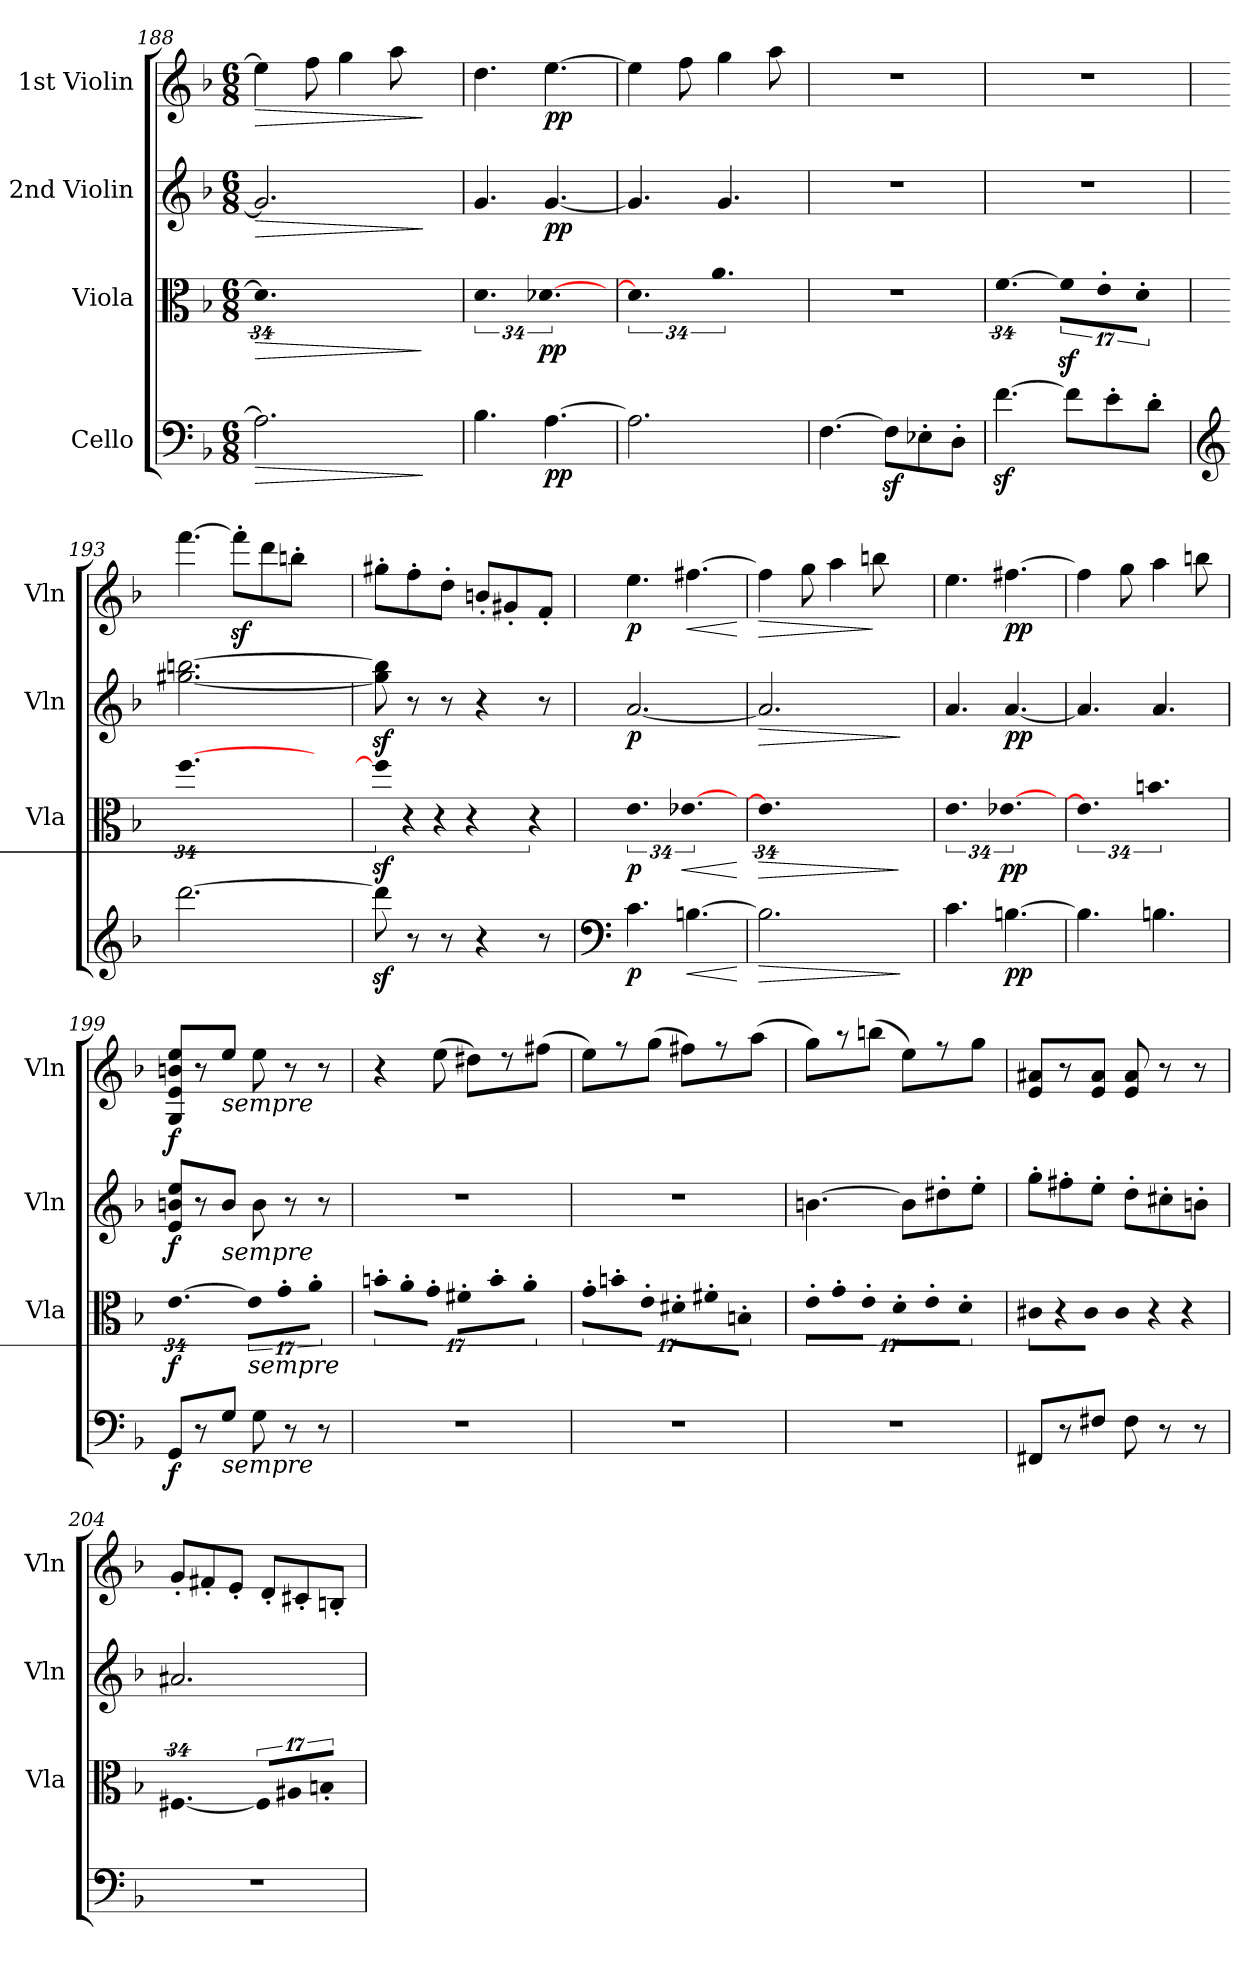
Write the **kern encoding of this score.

**kern	**dynam	**kern	**dynam	**kern	**dynam	**kern	**dynam
*part4	*part4	*part3	*part3	*part2	*part2	*part1	*part1
*staff4	*staff4	*staff3	*staff3	*staff2	*staff2	*staff1	*staff1
*I"Cello	*	*I"Viola	*	*I"2nd Violin	*	*I"1st Violin	*
*	*	*I'Vla	*	*I'Vln	*	*I'Vln	*
*clefF4	*	*clefC3	*	*clefG2	*	*clefG2	*
*k[b-]	*	*k[b-]	*	*k[b-]	*	*k[b-]	*
*F:	*	*F:	*	*F:	*	*F:	*
*M6/8	*	*M6/8	*	*M6/8	*	*M6/8	*
=188	=188	=188	=188	=188	=188	=188	=188
!	!LO:HP:b	!LO:N:vis=2.	!LO:HP:b	!	!LO:HP:b	!	!LO:HP:b
2.A\]	>	34%25d-\]	>	2.g/]	>	4ee\]	>
.	.	.	.	.	.	8ff\	.
.	.	.	.	.	.	4gg\	.
.	.	.	.	.	.	8aa\	.
.	.	68ryy	]	.	.	.	.
.	]	.	.	.	]	.	]
=189	=189	=189	=189	=189	=189	=189	=189
!	!	!LO:N:vis=4.	!	!	!	!	!
4.B-\	.	68%25d\	.	4.g/	.	4.dd\	.
!	!	!LO:N:vis=4.	!LO:DY:b	!	!	!	!
.	.	[68%25d-X\	pp	.	.	.	.
!	!LO:DY:b	!	!	!	!LO:DY:b	!	!LO:DY:b
[4.A\	pp	.	.	[4.g/	pp	[4.ee\	pp
.	.	68ryy	.	.	.	.	.
=190	=190	=190	=190	=190	=190	=190	=190
!	!	!LO:N:vis=4.	!	!	!	!	!
2.A\]	.	68%25d-\]	.	4.g/]	.	4ee\]	.
.	.	.	.	.	.	8ff\	.
!	!	!LO:N:vis=4.	!	!	!	!	!
.	.	68%25a\	.	.	.	.	.
.	.	.	.	4.g/	.	4gg\	.
.	.	.	.	.	.	8aa\	.
.	.	68ryy	.	.	.	.	.
=191	=191	=191	=191	=191	=191	=191	=191
[4.F\	.	2.r	.	2.r	.	2.r	.
8Fz<\L]	.	.	.	.	.	.	.
8E-X'\	.	.	.	.	.	.	.
8D'\J	.	.	.	.	.	.	.
=192	=192	=192	=192	=192	=192	=192	=192
!	!	!LO:N:vis=4.	!	!	!	!	!
[4.fz<\	.	[68%25f\	.	2.r	.	2.r	.
!	!	!LO:N:vis=8	!	!	!	!	!
.	.	17%2fz<\L]	.	.	.	.	.
8f\L]	.	.	.	.	.	.	.
!	!	!LO:N:vis=8	!	!	!	!	!
.	.	17%2e'\	.	.	.	.	.
8e'\	.	.	.	.	.	.	.
!	!	!LO:N:vis=8	!	!	!	!	!
.	.	17%2d'\J	.	.	.	.	.
8d'\J	.	.	.	.	.	.	.
.	.	34ryy	.	.	.	.	.
=193	=193	=193	=193	=193	=193	=193	=193
*clefG2	*	*	*	*	*	*	*
!	!	!LO:N:vis=2.	!	!	!	!	!
[2.ddd\	.	[34%25ff\	.	[2.gg#X\ [2.bbn\	.	[4.fff\	.
.	.	.	.	.	.	8fffz<'\L]	.
.	.	.	.	.	.	8ddd\	.
.	.	.	.	.	.	8bbn'\J	.
.	.	68ryy	.	.	.	.	.
=194	=194	=194	=194	=194	=194	=194	=194
!	!	!LO:N:vis=8	!	!	!	!	!
8dddz<\]	.	17%2ffz<\]	.	8gg#]z<\ 8bb]z<\	.	8gg#X'\L	.
!	!	!LO:N:vis=8	!	!	!	!	!
.	.	17%2r	.	.	.	.	.
8r	.	.	.	8r	.	8ff'\	.
!	!	!LO:N:vis=8	!	!	!	!	!
.	.	17%2r	.	.	.	.	.
8r	.	.	.	8r	.	8dd'\J	.
.	.	4r	.	.	.	.	.
4r	.	.	.	4r	.	8bn'/L	.
.	.	.	.	.	.	8g#X'/	.
!	!	!LO:N:vis=8	!	!	!	!	!
.	.	17%2r	.	.	.	.	.
8r	.	.	.	8r	.	8f'/J	.
.	.	34ryy	.	.	.	.	.
=195	=195	=195	=195	=195	=195	=195	=195
*clefF4	*	*	*	*	*	*	*
!	!LO:DY:b	!LO:N:vis=4.	!LO:DY:b	!	!LO:DY:b	!	!LO:DY:b
4.c\	p	68%25e\	p	[2.a/	p	4.ee\	p
!	!	!LO:N:vis=4.	!LO:HP:b	!	!	!	!
.	.	[68%25e-X\	<	.	.	.	.
!	!LO:HP:b	!	!	!	!	!	!LO:HP:b
[4.Bn\	<	.	.	.	.	[4.ff#X\	<
.	.	68ryy	[	.	.	.	.
.	[	.	.	.	.	.	[
=196	=196	=196	=196	=196	=196	=196	=196
!	!LO:HP:b	!LO:N:vis=2.	!LO:HP:b	!	!LO:HP:b	!	!LO:HP:b
2.B\]	>	34%25e-\]	>	2.a/]	>	4ff#\]	>
.	.	.	.	.	.	8gg\	.
.	.	.	.	.	.	4aa\	.
.	.	.	.	.	.	8bbn\	]
.	.	68ryy	]	.	.	.	.
.	]	.	.	.	]	.	.
=197	=197	=197	=197	=197	=197	=197	=197
!	!	!LO:N:vis=4.	!	!	!	!	!
4.c\	.	68%25e\	.	4.a/	.	4.ee\	.
!	!	!LO:N:vis=4.	!LO:DY:b	!	!	!	!
.	.	[68%25e-X\	pp	.	.	.	.
!	!LO:DY:b	!	!	!	!LO:DY:b	!	!LO:DY:b
[4.Bn\	pp	.	.	[4.a/	pp	[4.ff#X\	pp
.	.	68ryy	.	.	.	.	.
=198	=198	=198	=198	=198	=198	=198	=198
!	!	!LO:N:vis=4.	!	!	!	!	!
4.B\]	.	68%25e-\]	.	4.a/]	.	4ff#\]	.
.	.	.	.	.	.	8gg\	.
!	!	!LO:N:vis=4.	!	!	!	!	!
.	.	68%25bn\	.	.	.	.	.
4.Bn\	.	.	.	4.a/	.	4aa\	.
.	.	.	.	.	.	8bbn\	.
.	.	68ryy	.	.	.	.	.
=199	=199	=199	=199	=199	=199	=199	=199
!	!LO:DY:b	!LO:N:vis=4.	!LO:DY:b	!	!LO:DY:b	!	!LO:DY:b
8GG/L	f	[68%25e\	f	8e/ 8bn/ 8ee/L	f	8G/ 8e/ 8bn/ 8ee/L	f
8r	.	.	.	8r	.	8r	.
!	!	!	!	!	!	!LO:TX:b:i:t=sempre	!
!	!	!	!	!LO:TX:b:i:t=sempre	!	!	!
!LO:TX:b:i:t=sempre	!	!	!	!	!	!	!
8G/J	.	.	.	8b/J	.	8ee/J	.
!	!	!LO:TX:b:i:t=sempre	!	!	!	!	!
!	!	!LO:N:vis=8	!	!	!	!	!
.	.	17%2e\L]	.	.	.	.	.
8G\	.	.	.	8b\	.	8ee\	.
!	!	!LO:N:vis=8	!	!	!	!	!
.	.	17%2g'\	.	.	.	.	.
8r	.	.	.	8r	.	8r	.
!	!	!LO:N:vis=8	!	!	!	!	!
.	.	17%2a'\J	.	.	.	.	.
8r	.	.	.	8r	.	8r	.
.	.	34ryy	.	.	.	.	.
!!LO:LB:g=z
=200	=200	=200	=200	=200	=200	=200	=200
!	!	!LO:N:vis=8	!	!	!	!	!
2.r	.	17%2bn'\L	.	2.r	.	4r	.
!	!	!LO:N:vis=8	!	!	!	!	!
.	.	17%2a'\	.	.	.	.	.
!	!	!LO:N:vis=8	!	!	!	!	!
.	.	17%2g'\J	.	.	.	.	.
.	.	.	.	.	.	(8ee\	.
!	!	!LO:N:vis=8	!	!	!	!	!
.	.	17%2f#X'\L	.	.	.	.	.
.	.	.	.	.	.	8dd#X\L)	.
!	!	!LO:N:vis=8	!	!	!	!	!
.	.	17%2b'\	.	.	.	.	.
.	.	.	.	.	.	8r	.
!	!	!LO:N:vis=8	!	!	!	!	!
.	.	17%2a'\J	.	.	.	.	.
.	.	.	.	.	.	(8ff#X\J	.
.	.	68%3ryy	.	.	.	.	.
=201	=201	=201	=201	=201	=201	=201	=201
!	!	!LO:N:vis=8	!	!	!	!	!
2.r	.	17%2g'\L	.	2.r	.	8ee\L)	.
!	!	!LO:N:vis=8	!	!	!	!	!
.	.	17%2bn'\	.	.	.	.	.
.	.	.	.	.	.	8r	.
!	!	!LO:N:vis=8	!	!	!	!	!
.	.	17%2e'\J	.	.	.	.	.
.	.	.	.	.	.	(8gg\J	.
!	!	!LO:N:vis=8	!	!	!	!	!
.	.	17%2d#X'\L	.	.	.	.	.
.	.	.	.	.	.	8ff#X\L)	.
!	!	!LO:N:vis=8	!	!	!	!	!
.	.	17%2f#X'\	.	.	.	.	.
.	.	.	.	.	.	8r	.
!	!	!LO:N:vis=8	!	!	!	!	!
.	.	17%2Bn'\J	.	.	.	.	.
.	.	.	.	.	.	(8aa\J	.
.	.	68%3ryy	.	.	.	.	.
=202	=202	=202	=202	=202	=202	=202	=202
!	!	!LO:N:vis=8	!	!	!	!	!
2.r	.	17%2e'\L	.	[4.bn\	.	8gg\L)	.
!	!	!LO:N:vis=8	!	!	!	!	!
.	.	17%2g'\	.	.	.	.	.
.	.	.	.	.	.	8r	.
!	!	!LO:N:vis=8	!	!	!	!	!
.	.	17%2e'\J	.	.	.	.	.
.	.	.	.	.	.	(8bbn\J	.
!	!	!LO:N:vis=8	!	!	!	!	!
.	.	17%2d'\L	.	.	.	.	.
.	.	.	.	8b\L]	.	8ee\L)	.
!	!	!LO:N:vis=8	!	!	!	!	!
.	.	17%2e'\	.	.	.	.	.
.	.	.	.	8dd#X'\	.	8r	.
!	!	!LO:N:vis=8	!	!	!	!	!
.	.	17%2d'\J	.	.	.	.	.
.	.	.	.	8ee'\J	.	8gg\J	.
.	.	68%3ryy	.	.	.	.	.
=203	=203	=203	=203	=203	=203	=203	=203
!	!	!LO:N:vis=8	!	!	!	!	!
8FF#X/L	.	17%2c#X\L	.	8gg'\L	.	8e/ 8a#X/L	.
!	!	!LO:N:vis=8	!	!	!	!	!
.	.	17%2r	.	.	.	.	.
8r	.	.	.	8ff#X'\	.	8r	.
!	!	!LO:N:vis=8	!	!	!	!	!
.	.	17%2c#\J	.	.	.	.	.
8F#X/J	.	.	.	8ee'\J	.	8e/ 8a#/J	.
!	!	!LO:N:vis=8	!	!	!	!	!
.	.	17%2c#\	.	.	.	.	.
8F#\	.	.	.	8dd'\L	.	8e/ 8a#/	.
!	!	!LO:N:vis=8	!	!	!	!	!
.	.	17%2r	.	.	.	.	.
8r	.	.	.	8cc#X'\	.	8r	.
!	!	!LO:N:vis=8	!	!	!	!	!
.	.	17%2r	.	.	.	.	.
8r	.	.	.	8bn'\J	.	8r	.
.	.	68%3ryy	.	.	.	.	.
=204	=204	=204	=204	=204	=204	=204	=204
!	!	!LO:N:vis=4.	!	!	!	!	!
2.r	.	[68%25F#X/	.	2.a#X/	.	8g'/L	.
.	.	.	.	.	.	8f#X'/	.
.	.	.	.	.	.	8e'/J	.
!	!	!LO:N:vis=8	!	!	!	!	!
.	.	17%2F#/L]	.	.	.	.	.
.	.	.	.	.	.	8d'/L	.
!	!	!LO:N:vis=8	!	!	!	!	!
.	.	17%2A#X/	.	.	.	.	.
.	.	.	.	.	.	8c#X'/	.
!	!	!LO:N:vis=8	!	!	!	!	!
.	.	17%2Bn'/J	.	.	.	.	.
.	.	.	.	.	.	8Bn'/J	.
.	.	34ryy	.	.	.	.	.
=	=	=	=	=	=	=	=
*-	*-	*-	*-	*-	*-	*-	*-
